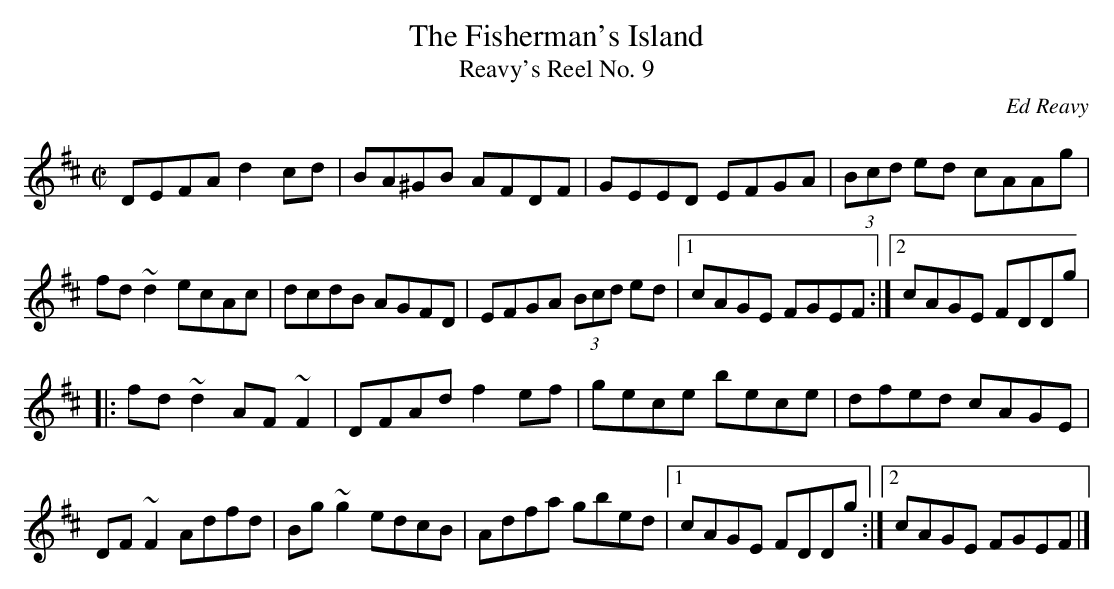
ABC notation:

X:1
T:Fisherman's Island, The
T:Reavy's Reel No. 9
M:C|
L:1/8
C:Ed Reavy
K:D
DEFA d2cd|BA^GB AFDF|GEED EFGA|(3Bcd ed cAAg|!
fd~d2 ecAc|dcdB AGFD|EFGA (3Bcd ed|1cAGE FGEF:|2cAGE FDDg|!
|:fd~d2 AF~F2|DFAd f2ef|gece bece|dfed cAGE|!
DF~F2 Adfd|Bg~g2 edcB|Adfa gbed|1cAGE FDDg:|2cAGE FGEF|]!
